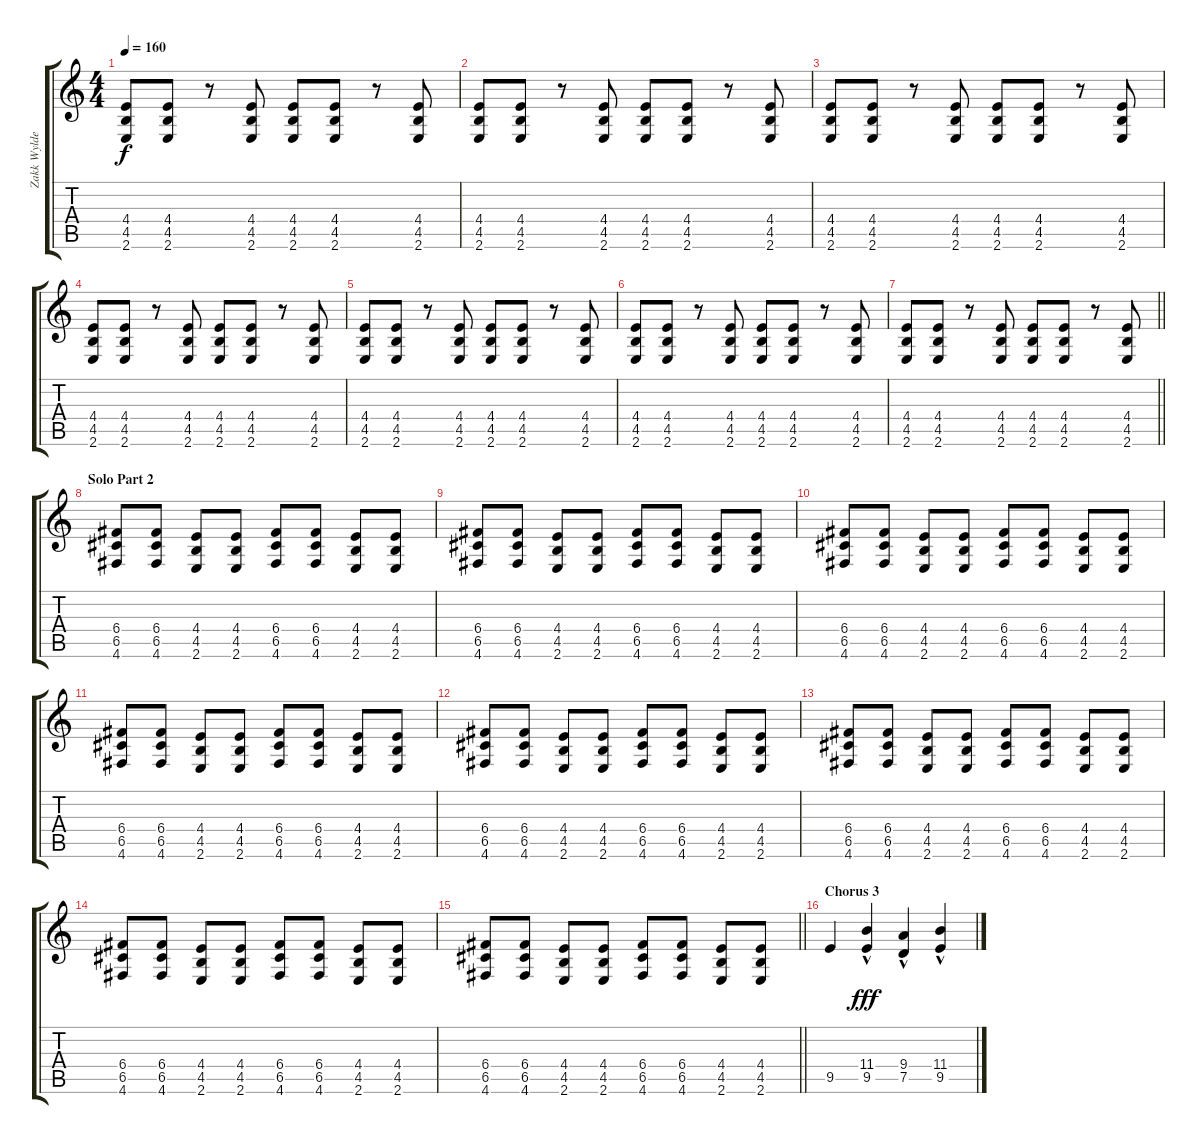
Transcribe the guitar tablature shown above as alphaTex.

\track ("Zakk Wylde - Rythym Guitar" "Zakk Wylde") {instrument distortionguitar}
\staff {score tabs}
\tuning (D4 A3 F3 C3 G2 D2) {hide}
\ts (4 4)
\tempo 160
\clef g2
\ks c
(4.4 4.5 2.6).8{dy f} (4.4 4.5 2.6).8 r.8 (4.4 4.5 2.6).8 (4.4 4.5 2.6).8 (4.4 4.5 2.6).8 r.8 (4.4 4.5 2.6).8 |
(4.4 4.5 2.6).8 (4.4 4.5 2.6).8 r.8 (4.4 4.5 2.6).8 (4.4 4.5 2.6).8 (4.4 4.5 2.6).8 r.8 (4.4 4.5 2.6).8 |
(4.4 4.5 2.6).8 (4.4 4.5 2.6).8 r.8 (4.4 4.5 2.6).8 (4.4 4.5 2.6).8 (4.4 4.5 2.6).8 r.8 (4.4 4.5 2.6).8 |
(4.4 4.5 2.6).8 (4.4 4.5 2.6).8 r.8 (4.4 4.5 2.6).8 (4.4 4.5 2.6).8 (4.4 4.5 2.6).8 r.8 (4.4 4.5 2.6).8 |
(4.4 4.5 2.6).8 (4.4 4.5 2.6).8 r.8 (4.4 4.5 2.6).8 (4.4 4.5 2.6).8 (4.4 4.5 2.6).8 r.8 (4.4 4.5 2.6).8 |
(4.4 4.5 2.6).8 (4.4 4.5 2.6).8 r.8 (4.4 4.5 2.6).8 (4.4 4.5 2.6).8 (4.4 4.5 2.6).8 r.8 (4.4 4.5 2.6).8 |
\barLineRight lightlight
(4.4 4.5 2.6).8 (4.4 4.5 2.6).8 r.8 (4.4 4.5 2.6).8 (4.4 4.5 2.6).8 (4.4 4.5 2.6).8 r.8 (4.4 4.5 2.6).8 |
\section ("" "Solo Part 2")
(6.4 6.5 4.6).8 (6.4 6.5 4.6).8 (4.4 4.5 2.6).8 (4.4 4.5 2.6).8 (6.4 6.5 4.6).8 (6.4 6.5 4.6).8 (4.4 4.5 2.6).8 (4.4 4.5 2.6).8 |
(6.4 6.5 4.6).8 (6.4 6.5 4.6).8 (4.4 4.5 2.6).8 (4.4 4.5 2.6).8 (6.4 6.5 4.6).8 (6.4 6.5 4.6).8 (4.4 4.5 2.6).8 (4.4 4.5 2.6).8 |
(6.4 6.5 4.6).8 (6.4 6.5 4.6).8 (4.4 4.5 2.6).8 (4.4 4.5 2.6).8 (6.4 6.5 4.6).8 (6.4 6.5 4.6).8 (4.4 4.5 2.6).8 (4.4 4.5 2.6).8 |
(6.4 6.5 4.6).8 (6.4 6.5 4.6).8 (4.4 4.5 2.6).8 (4.4 4.5 2.6).8 (6.4 6.5 4.6).8 (6.4 6.5 4.6).8 (4.4 4.5 2.6).8 (4.4 4.5 2.6).8 |
(6.4 6.5 4.6).8 (6.4 6.5 4.6).8 (4.4 4.5 2.6).8 (4.4 4.5 2.6).8 (6.4 6.5 4.6).8 (6.4 6.5 4.6).8 (4.4 4.5 2.6).8 (4.4 4.5 2.6).8 |
(6.4 6.5 4.6).8 (6.4 6.5 4.6).8 (4.4 4.5 2.6).8 (4.4 4.5 2.6).8 (6.4 6.5 4.6).8 (6.4 6.5 4.6).8 (4.4 4.5 2.6).8 (4.4 4.5 2.6).8 |
(6.4 6.5 4.6).8 (6.4 6.5 4.6).8 (4.4 4.5 2.6).8 (4.4 4.5 2.6).8 (6.4 6.5 4.6).8 (6.4 6.5 4.6).8 (4.4 4.5 2.6).8 (4.4 4.5 2.6).8 |
\barLineRight lightlight
(6.4 6.5 4.6).8 (6.4 6.5 4.6).8 (4.4 4.5 2.6).8 (4.4 4.5 2.6).8 (6.4 6.5 4.6).8 (6.4 6.5 4.6).8 (4.4 4.5 2.6).8 (4.4 4.5 2.6).8 |
\section ("" "Chorus 3")
9.5.4{volume 12} (11.4{hac} 9.5).4{dy fff} (9.4{hac} 7.5).4 (11.4{hac} 9.5).4
